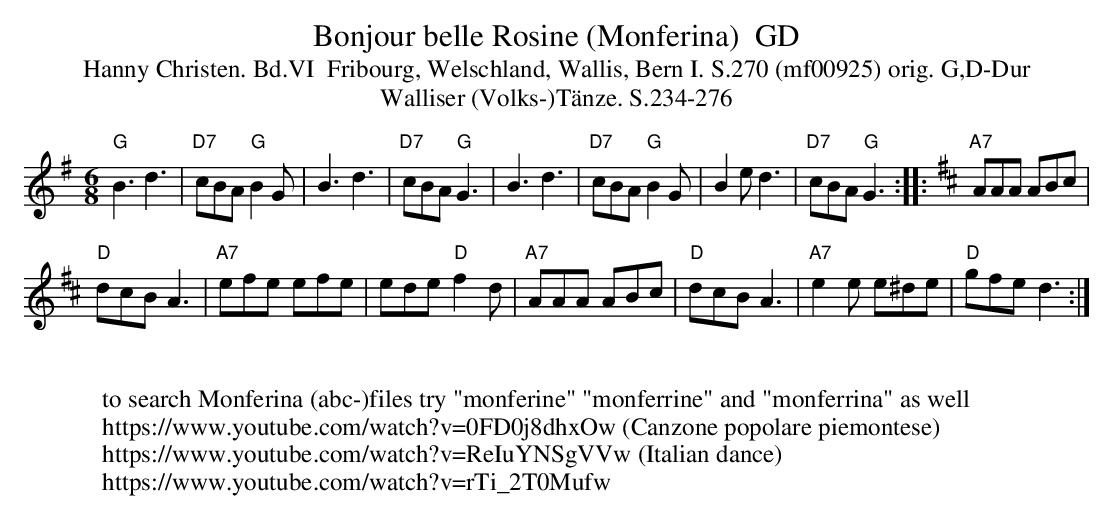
X:1
T: Bonjour belle Rosine (Monferina)  GD
T:Hanny Christen. Bd.VI  Fribourg, Welschland, Wallis, Bern I. S.270 (mf00925) orig. G,D-Dur
T:Walliser (Volks-)T\"anze. S.234-276
M:6/8
L:1/8
K:G %%MIDI gchordon
"G"B3d3 | "D7"cBA "G"B2G | B3d3 | "D7"cBA"G"G3 | B3d3 | "D7"cBA "G"B2G | B2ed3 | "D7"cBA"G"G3 :: [K:D] "A7"AAA ABc |
"D"dcBA3 | "A7"efe efe | ede "D"f2d | "A7"AAA ABc | "D"dcBA3 | "A7"e2e e^de | "D"gfed3 :|
W:
W: to search Monferina (abc-)files try "monferine" "monferrine" and "monferrina" as well
W: https://www.youtube.com/watch?v=0FD0j8dhxOw (Canzone popolare piemontese)
W: https://www.youtube.com/watch?v=ReIuYNSgVVw (Italian dance)
W: https://www.youtube.com/watch?v=rTi_2T0Mufw
